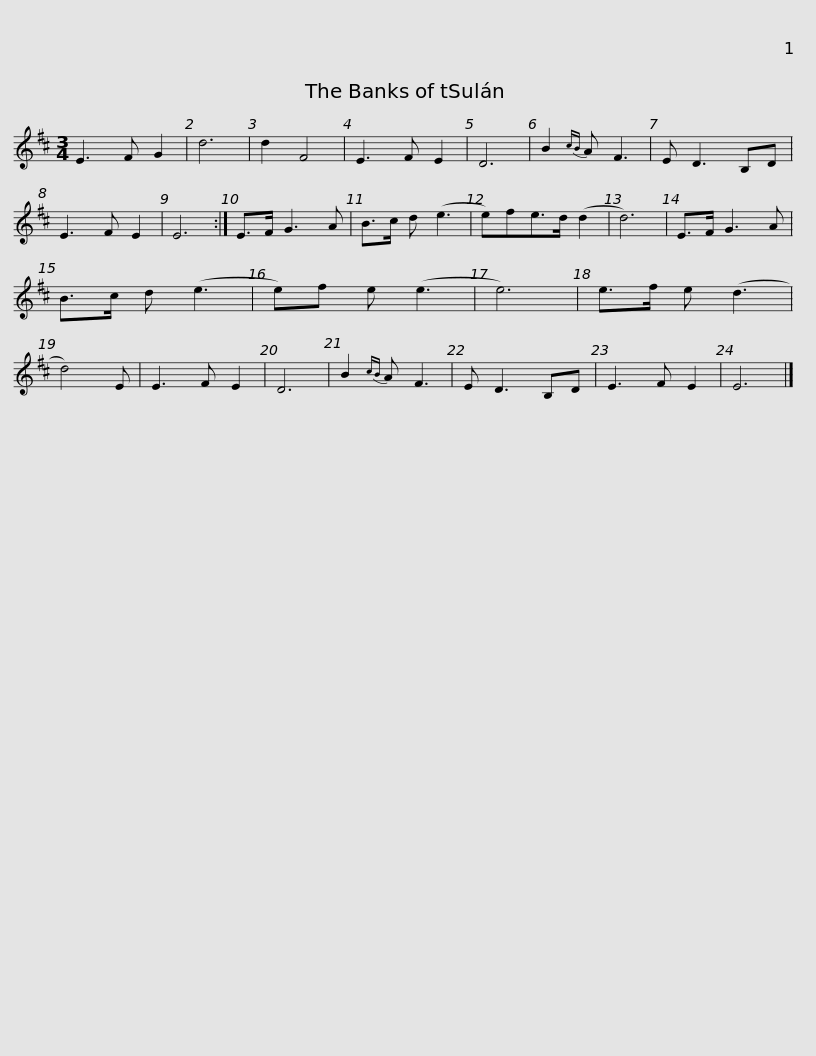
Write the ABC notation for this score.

X:1
L:1/8
M:3/4
I:linebreak $
K:D
V:1 treble
V:1
 E3 F G2 | d6 | d2 F4 | E3 F E2 | D6 | %5
 B2{cB} A F3 | E D3 B,D | E3 F E2 | E6 :| E>F G3 A |$ %10
 B>c d (e3 | e)fe>d (d2 | d6) | E>F G3 A | B>c d (e3 | %15
 e)f e (e3 | e6) | e>f e (d3 | d4) E | E3 F E2 |$ %20
 D6 | B2{cB} A F3 | E D3 B,D | E3 F E2 | E6 |] %25
